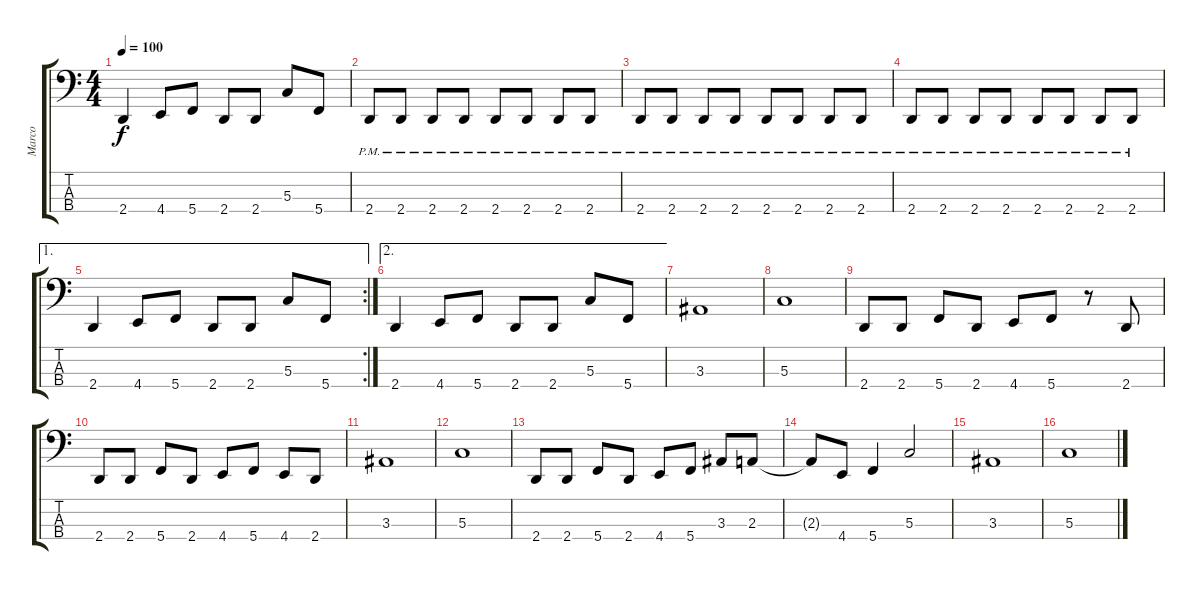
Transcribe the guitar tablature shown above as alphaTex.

\track ("Marco" "Marco") {instrument electricbasspick}
\staff {score tabs}
\tuning (F2 C2 G1 C1) {hide}
\ts (4 4)
\tempo 100
\clef f4
\ks c
2.4.4{dy f} 4.4.8 5.4.8 2.4.8 2.4.8 5.3.8 5.4.8 |
2.4{pm}.8 2.4{pm}.8 2.4{pm}.8 2.4{pm}.8 2.4{pm}.8 2.4{pm}.8 2.4{pm}.8 2.4{pm}.8 |
2.4{pm}.8 2.4{pm}.8 2.4{pm}.8 2.4{pm}.8 2.4{pm}.8 2.4{pm}.8 2.4{pm}.8 2.4{pm}.8 |
2.4{pm}.8 2.4{pm}.8 2.4{pm}.8 2.4{pm}.8 2.4{pm}.8 2.4{pm}.8 2.4{pm}.8 2.4{pm}.8 |
\ae 1
\rc 2
2.4.4 4.4.8 5.4.8 2.4.8 2.4.8 5.3.8 5.4.8 |
\ae 2
2.4.4 4.4.8 5.4.8 2.4.8 2.4.8 5.3.8 5.4.8 |
3.3.1 |
5.3.1 |
2.4.8 2.4.8 5.4.8 2.4.8 4.4.8 5.4.8 r.8 2.4.8 |
2.4.8 2.4.8 5.4.8 2.4.8 4.4.8 5.4.8 4.4.8 2.4.8 |
3.3.1 |
5.3.1 |
2.4.8 2.4.8 5.4.8 2.4.8 4.4.8 5.4.8 3.3.8 2.3.8 |
2.3{t}.8 4.4.8 5.4.4 5.3.2 |
3.3.1 |
5.3.1
